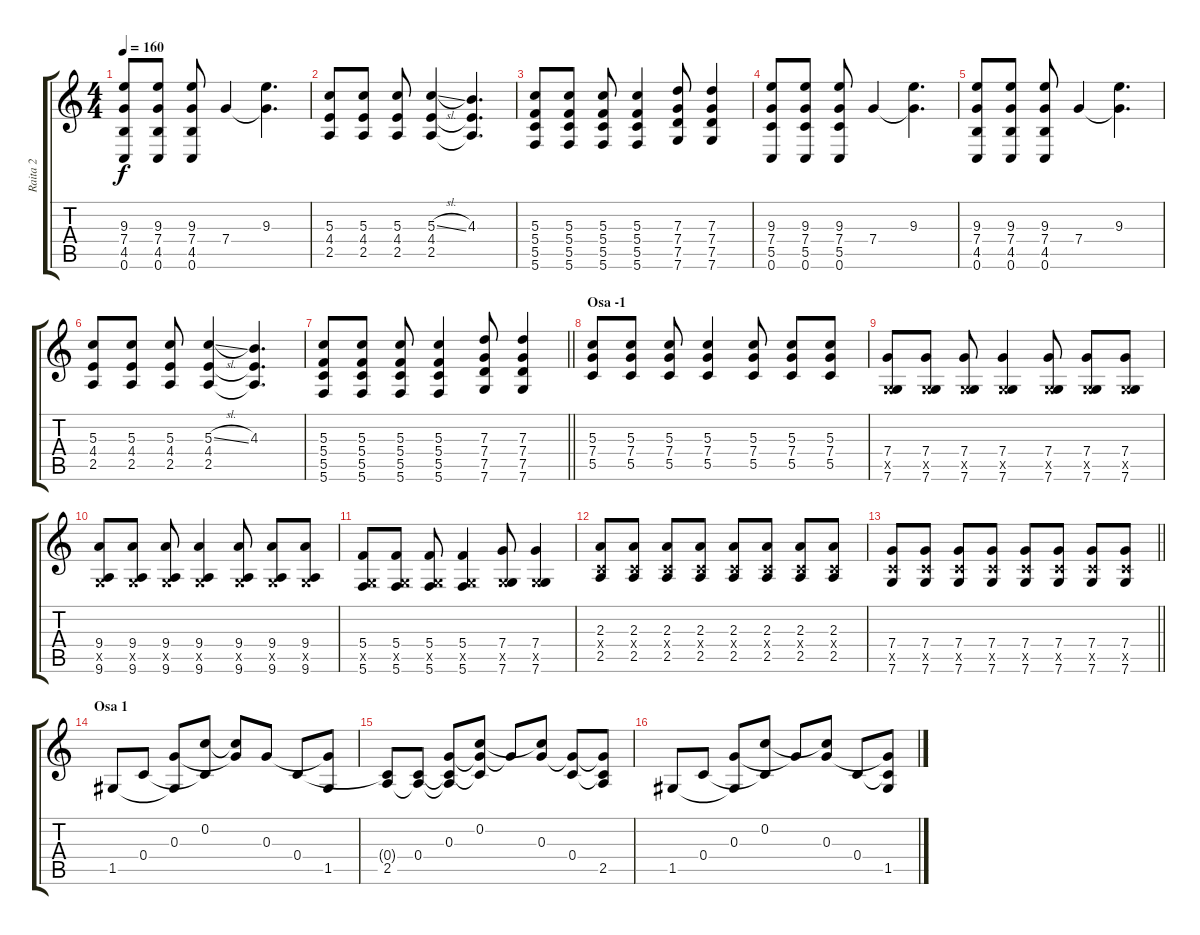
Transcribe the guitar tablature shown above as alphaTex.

\track ("Raita 2" "Raita 2") {instrument overdrivenguitar}
\staff {score tabs}
\tuning (E4 C4 G3 C3 G2 C2) {hide}
\ts (4 4)
\tempo 160
\clef g2
\ks c
(9.3 7.4 4.5 0.6).8{dy f} (9.3 7.4 4.5 0.6).8 (9.3 7.4 4.5 0.6).8 7.4.4 (9.3 7.4{t}).4{d} |
(5.3 4.4 2.5).8 (5.3 4.4 2.5).8 (5.3 4.4 2.5).8 (5.3{sl} 4.4 2.5).4 (4.3 4.4{t} 2.5{t}).4{d} |
(5.3 5.4 5.5 5.6).8 (5.3 5.4 5.5 5.6).8 (5.3 5.4 5.5 5.6).8 (5.3 5.4 5.5 5.6).4 (7.3 7.4 7.5 7.6).8 (7.3 7.4 7.5 7.6).4 |
(9.3 7.4 5.5 0.6).8 (9.3 7.4 5.5 0.6).8 (9.3 7.4 5.5 0.6).8 7.4.4 (9.3 7.4{t}).4{d} |
(9.3 7.4 4.5 0.6).8 (9.3 7.4 4.5 0.6).8 (9.3 7.4 4.5 0.6).8 7.4.4 (9.3 7.4{t}).4{d} |
(5.3 4.4 2.5).8 (5.3 4.4 2.5).8 (5.3 4.4 2.5).8 (5.3{sl} 4.4 2.5).4 (4.3 4.4{t} 2.5{t}).4{d} |
\barLineRight lightlight
(5.3 5.4 5.5 5.6).8 (5.3 5.4 5.5 5.6).8 (5.3 5.4 5.5 5.6).8 (5.3 5.4 5.5 5.6).4 (7.3 7.4 7.5 7.6).8 (7.3 7.4 7.5 7.6).4 |
\section ("" "Osa -1")
(5.3 7.4 5.5).8 (5.3 7.4 5.5).8 (5.3 7.4 5.5).8 (5.3 7.4 5.5).4 (5.3 7.4 5.5).8 (5.3 7.4 5.5).8 (5.3 7.4 5.5).8 |
(7.4 0.5{x} 7.6).8 (7.4 0.5{x} 7.6).8 (7.4 0.5{x} 7.6).8 (7.4 0.5{x} 7.6).4 (7.4 0.5{x} 7.6).8 (7.4 0.5{x} 7.6).8 (7.4 0.5{x} 7.6).8 |
(9.4 0.5{x} 9.6).8 (9.4 0.5{x} 9.6).8 (9.4 0.5{x} 9.6).8 (9.4 0.5{x} 9.6).4 (9.4 0.5{x} 9.6).8 (9.4 0.5{x} 9.6).8 (9.4 0.5{x} 9.6).8 |
(5.4 0.5{x} 5.6).8 (5.4 0.5{x} 5.6).8 (5.4 0.5{x} 5.6).8 (5.4 0.5{x} 5.6).4 (7.4 0.5{x} 7.6).8 (7.4 0.5{x} 7.6).4 |
(2.3 0.4{x} 2.5).8 (2.3 0.4{x} 2.5).8 (2.3 0.4{x} 2.5).8 (2.3 0.4{x} 2.5).8 (2.3 0.4{x} 2.5).8 (2.3 0.4{x} 2.5).8 (2.3 0.4{x} 2.5).8 (2.3 0.4{x} 2.5).8 |
\barLineRight lightlight
(7.4 5.5{x} 7.6).8 (7.4 5.5{x} 7.6).8 (7.4 5.5{x} 7.6).8 (7.4 5.5{x} 7.6).8 (7.4 5.5{x} 7.6).8 (7.4 5.5{x} 7.6).8 (7.4 5.5{x} 7.6).8 (7.4 5.5{x} 7.6).8 |
\section ("" "Osa 1")
1.5.8 0.4.8 (0.3 1.5{t}).8 (0.2 0.4{t}).8 (0.2{t} 0.3{t}).8 0.3.8 0.4.8 (0.3{t} 1.5).8 |
(0.4{t} 2.5).8 (0.4 2.5{t}).8 (0.3 0.4{t} 2.5{t}).8 (0.2 0.3{t} 0.4{t}).8 0.3{t}.8 (0.2{t} 0.3).8 (0.3{t} 0.4).8 (0.3{t} 0.4{t} 2.5).8 |
1.5.8 0.4.8 (0.3 1.5{t}).8 (0.2 0.4{t}).8 0.3{t}.8 (0.2{t} 0.3).8 0.4.8 (0.3{t} 0.4{t} 1.5).8
